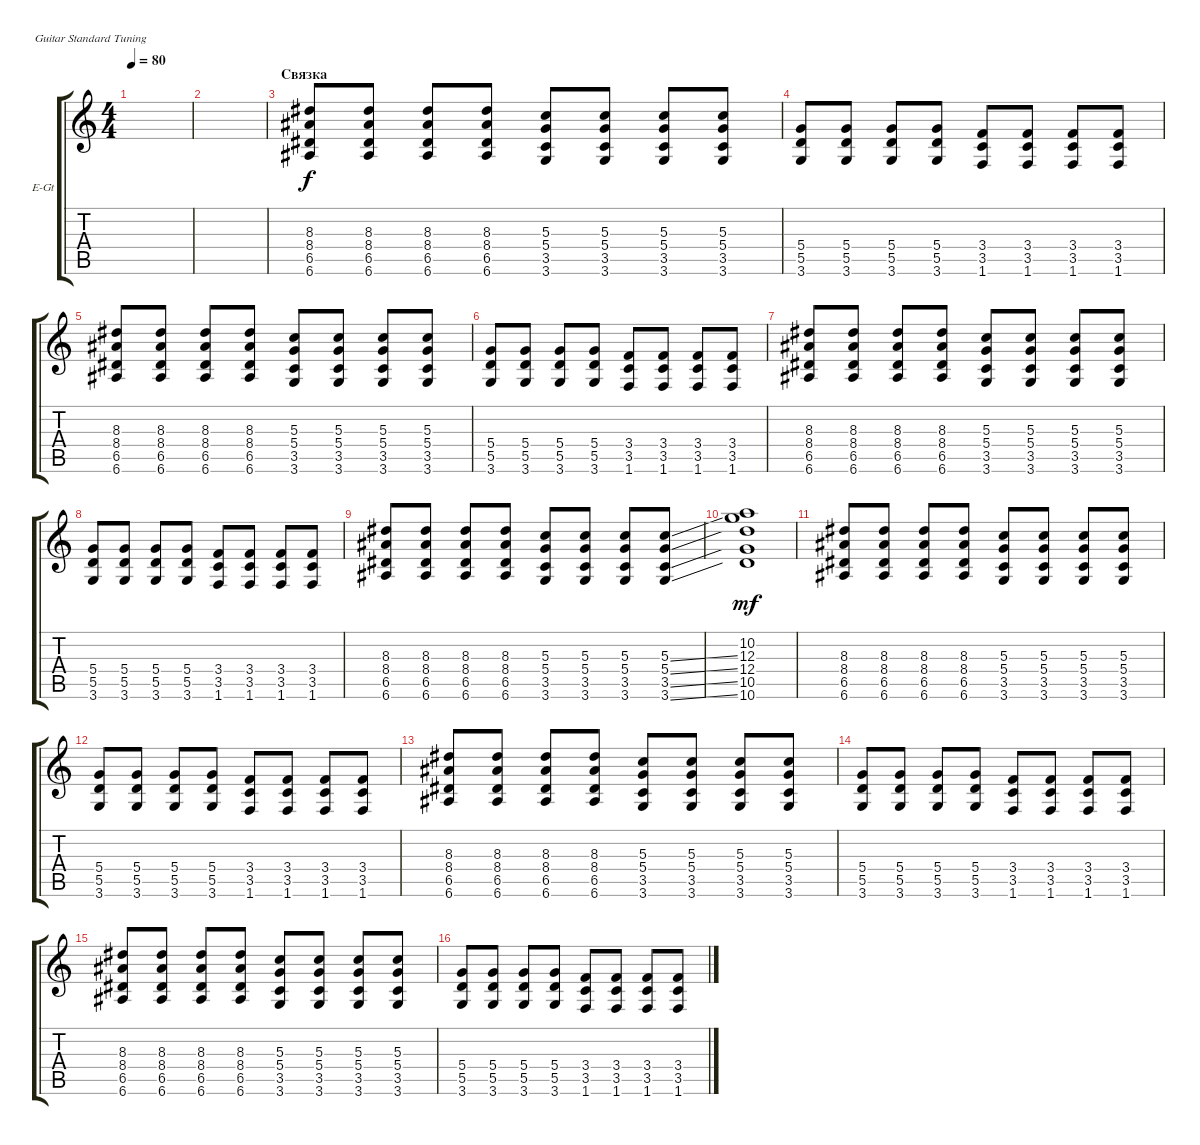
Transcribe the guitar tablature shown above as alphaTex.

\defaultSystemsLayout 4
\bracketExtendMode groupsimilarinstruments
\firstSystemTrackNameOrientation horizontal
\otherSystemsTrackNameOrientation horizontal
\track ("Distortion" "E-Gt") {instrument distortionguitar}
\staff {score tabs}
\tuning (E4 B3 G3 D3 A2 E2)
\ts (4 4)
\tempo 80
\clef g2
\ks c
|
|
\section ("" "Связка")
(6.5 8.4 8.3 6.6).8 (6.5 8.4 8.3 6.6).8 (6.5 8.4 8.3 6.6).8 (6.5 8.4 8.3 6.6).8 (3.5 5.4 5.3 3.6).8 (3.5 5.4 5.3 3.6).8 (3.5 5.4 5.3 3.6).8 (3.5 5.4 5.3 3.6).8 |
(5.5 5.4 3.6).8 (5.5 5.4 3.6).8 (5.5 5.4 3.6).8 (5.5 5.4 3.6).8 (3.5 3.4 1.6).8 (3.5 3.4 1.6).8 (3.5 3.4 1.6).8 (3.5 3.4 1.6).8 |
(6.5 8.4 8.3 6.6).8 (6.5 8.4 8.3 6.6).8 (6.5 8.4 8.3 6.6).8 (6.5 8.4 8.3 6.6).8 (3.5 5.4 5.3 3.6).8 (3.5 5.4 5.3 3.6).8 (3.5 5.4 5.3 3.6).8 (3.5 5.4 5.3 3.6).8 |
(5.5 5.4 3.6).8 (5.5 5.4 3.6).8 (5.5 5.4 3.6).8 (5.5 5.4 3.6).8 (3.5 3.4 1.6).8 (3.5 3.4 1.6).8 (3.5 3.4 1.6).8 (3.5 3.4 1.6).8 |
(6.5 8.4 8.3 6.6).8 (6.5 8.4 8.3 6.6).8 (6.5 8.4 8.3 6.6).8 (6.5 8.4 8.3 6.6).8 (3.5 5.4 5.3 3.6).8 (3.5 5.4 5.3 3.6).8 (3.5 5.4 5.3 3.6).8 (3.5 5.4 5.3 3.6).8 |
(5.5 5.4 3.6).8 (5.5 5.4 3.6).8 (5.5 5.4 3.6).8 (5.5 5.4 3.6).8 (3.5 3.4 1.6).8 (3.5 3.4 1.6).8 (3.5 3.4 1.6).8 (3.5 3.4 1.6).8 |
(6.5 8.4 8.3 6.6).8 (6.5 8.4 8.3 6.6).8 (6.5 8.4 8.3 6.6).8 (6.5 8.4 8.3 6.6).8 (3.5 5.4 5.3 3.6).8 (3.5 5.4 5.3 3.6).8 (3.5 5.4 5.3 3.6).8 (3.5{ss} 5.4{ss} 5.3{ss} 3.6{ss}).8 |
(10.5 12.4 12.3 10.2 10.6).1{dy mf} |
(6.5 8.4 8.3 6.6).8 (6.5 8.4 8.3 6.6).8 (6.5 8.4 8.3 6.6).8 (6.5 8.4 8.3 6.6).8 (3.5 5.4 5.3 3.6).8 (3.5 5.4 5.3 3.6).8 (3.5 5.4 5.3 3.6).8 (3.5 5.4 5.3 3.6).8 |
(5.5 5.4 3.6).8 (5.5 5.4 3.6).8 (5.5 5.4 3.6).8 (5.5 5.4 3.6).8 (3.5 3.4 1.6).8 (3.5 3.4 1.6).8 (3.5 3.4 1.6).8 (3.5 3.4 1.6).8 |
(6.5 8.4 8.3 6.6).8 (6.5 8.4 8.3 6.6).8 (6.5 8.4 8.3 6.6).8 (6.5 8.4 8.3 6.6).8 (3.5 5.4 5.3 3.6).8 (3.5 5.4 5.3 3.6).8 (3.5 5.4 5.3 3.6).8 (3.5 5.4 5.3 3.6).8 |
(5.5 5.4 3.6).8 (5.5 5.4 3.6).8 (5.5 5.4 3.6).8 (5.5 5.4 3.6).8 (3.5 3.4 1.6).8 (3.5 3.4 1.6).8 (3.5 3.4 1.6).8 (3.5 3.4 1.6).8 |
(6.5 8.4 8.3 6.6).8 (6.5 8.4 8.3 6.6).8 (6.5 8.4 8.3 6.6).8 (6.5 8.4 8.3 6.6).8 (3.5 5.4 5.3 3.6).8 (3.5 5.4 5.3 3.6).8 (3.5 5.4 5.3 3.6).8 (3.5 5.4 5.3 3.6).8 |
(5.5 5.4 3.6).8 (5.5 5.4 3.6).8 (5.5 5.4 3.6).8 (5.5 5.4 3.6).8 (3.5 3.4 1.6).8 (3.5 3.4 1.6).8 (3.5 3.4 1.6).8 (3.5 3.4 1.6).8
